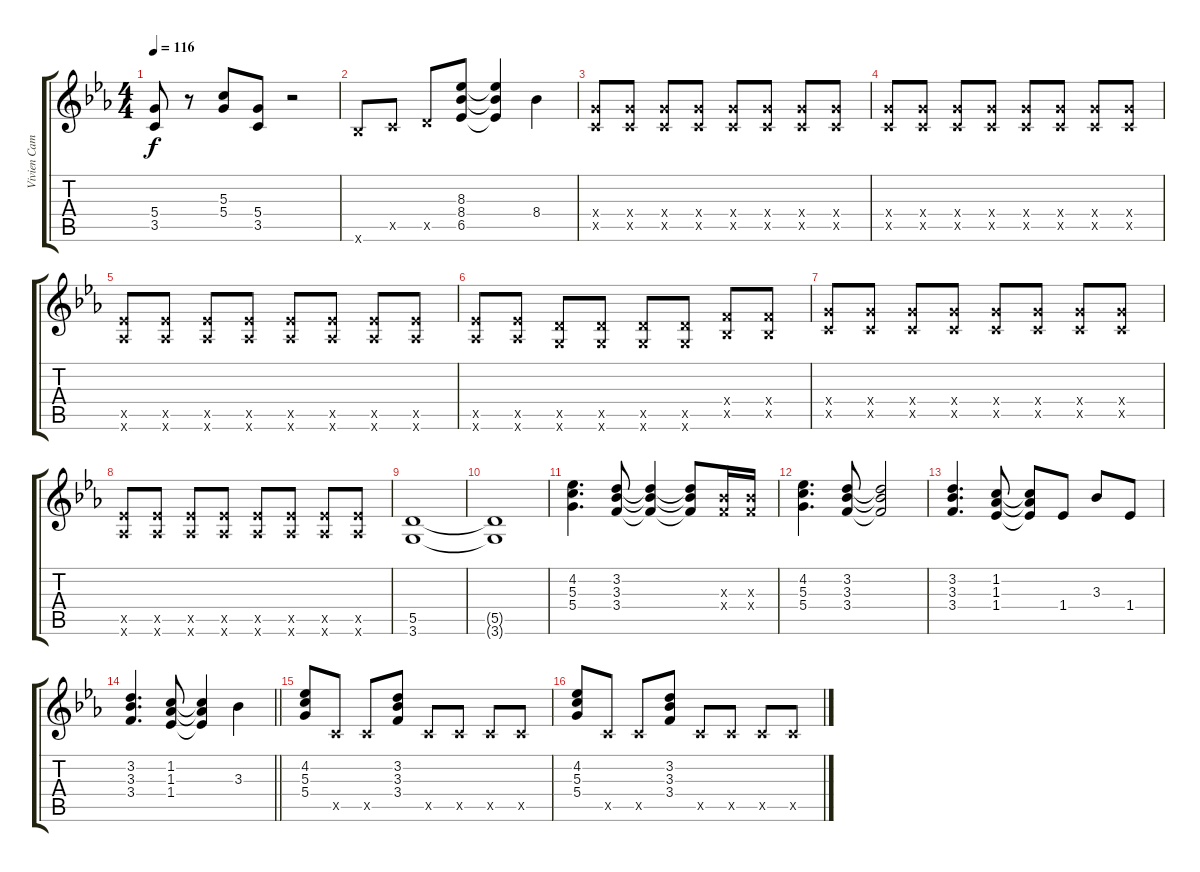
\track ("Vivien Campbell II" "Vivien Cam") {instrument distortionguitar}
\staff {score tabs}
\tuning (E4 B3 G3 D3 A2 E2) {hide}
\ts (4 4)
\tempo 116
\clef g2
\ks eb
(5.4 3.5).8{dy f} r.8 (5.3 5.4).8 (5.4 3.5).8 r.2 |
6.6{x}.8 3.5{x}.8 5.5{x}.8 (8.3 8.4 6.5).8 (8.3{t} 8.4{t} 6.5{t}).4 8.4.4 |
(5.4{x} 3.5{x}).8 (5.4{x} 3.5{x}).8 (5.4{x} 3.5{x}).8 (5.4{x} 3.5{x}).8 (5.4{x} 3.5{x}).8 (5.4{x} 3.5{x}).8 (5.4{x} 3.5{x}).8 (5.4{x} 3.5{x}).8 |
(5.4{x} 3.5{x}).8 (5.4{x} 3.5{x}).8 (5.4{x} 3.5{x}).8 (5.4{x} 3.5{x}).8 (5.4{x} 3.5{x}).8 (5.4{x} 3.5{x}).8 (5.4{x} 3.5{x}).8 (5.4{x} 3.5{x}).8 |
(6.5{x} 4.6{x}).8 (6.5{x} 4.6{x}).8 (6.5{x} 4.6{x}).8 (6.5{x} 4.6{x}).8 (6.5{x} 4.6{x}).8 (6.5{x} 4.6{x}).8 (6.5{x} 4.6{x}).8 (6.5{x} 4.6{x}).8 |
(6.5{x} 4.6{x}).8 (6.5{x} 4.6{x}).8 (5.5{x} 3.6{x}).8 (5.5{x} 3.6{x}).8 (5.5{x} 3.6{x}).8 (5.5{x} 3.6{x}).8 (3.4{x} 1.5{x}).8 (3.4{x} 1.5{x}).8 |
(5.4{x} 3.5{x}).8 (5.4{x} 3.5{x}).8 (5.4{x} 3.5{x}).8 (5.4{x} 3.5{x}).8 (5.4{x} 3.5{x}).8 (5.4{x} 3.5{x}).8 (5.4{x} 3.5{x}).8 (5.4{x} 3.5{x}).8 |
(6.5{x} 4.6{x}).8 (6.5{x} 4.6{x}).8 (6.5{x} 4.6{x}).8 (6.5{x} 4.6{x}).8 (6.5{x} 4.6{x}).8 (6.5{x} 4.6{x}).8 (6.5{x} 4.6{x}).8 (6.5{x} 4.6{x}).8 |
(5.5 3.6).1 |
(5.5{t} 3.6{t}).1 |
(4.2 5.3 5.4).4{d} (3.2 3.3 3.4).8 (3.2{t} 3.3{t} 3.4{t}).4 (3.2{t} 3.3{t} 3.4{t}).8 (3.3{x} 3.4{x}).16 (3.3{x} 3.4{x}).16 |
(4.2 5.3 5.4).4{d} (3.2 3.3 3.4).8 (3.2{t} 3.3{t} 3.4{t}).2 |
(3.2 3.3 3.4).4{d} (1.2 1.3 1.4).8 (1.2{t} 1.3{t} 1.4{t}).8 1.4.8 3.3.8 1.4.8 |
\barLineRight lightlight
(3.2 3.3 3.4).4{d} (1.2 1.3 1.4).8 (1.2{t} 1.3{t} 1.4{t}).4 3.3.4 |
(4.2 5.3 5.4).8 3.5{x}.8 3.5{x}.8 (3.2 3.3 3.4).8 3.5{x}.8 3.5{x}.8 3.5{x}.8 3.5{x}.8 |
(4.2 5.3 5.4).8 3.5{x}.8 3.5{x}.8 (3.2 3.3 3.4).8 3.5{x}.8 3.5{x}.8 3.5{x}.8 3.5{x}.8
